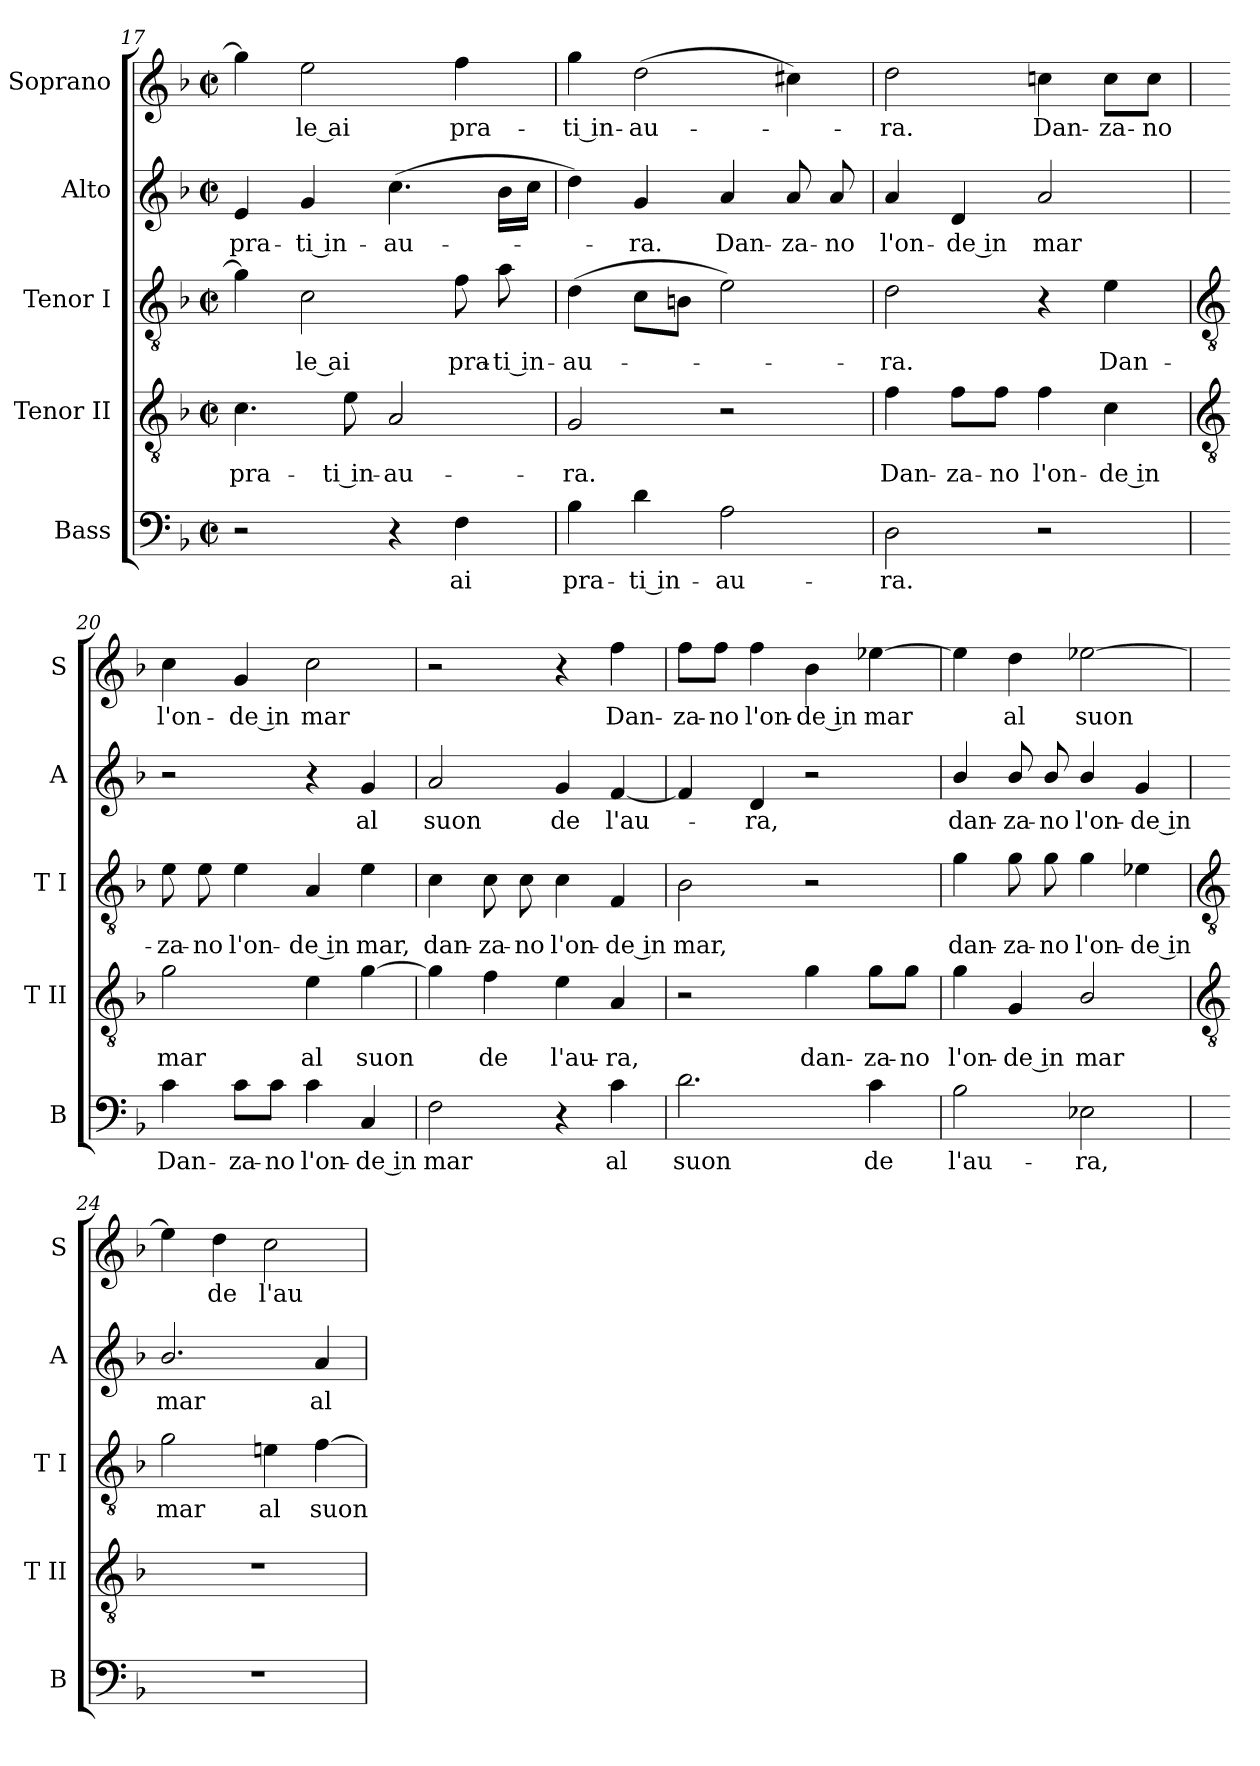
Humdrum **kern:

**kern	**text	**kern	**text	**kern	**text	**kern	**text	**kern	**text
*part5	*part5	*part4	*part4	*part3	*part3	*part2	*part2	*part1	*part1
*staff5	*staff5	*staff4	*staff4	*staff3	*staff3	*staff2	*staff2	*staff1	*staff1
*I"Bass	*	*I"Tenor II	*	*I"Tenor I	*	*I"Alto	*	*I"Soprano	*
*I'B	*	*I'T II	*	*I'T I	*	*I'A	*	*I'S	*
*clefF4	*	*clefGv2	*	*clefGv2	*	*clefG2	*	*clefG2	*
*k[b-]	*	*k[b-]	*	*k[b-]	*	*k[b-]	*	*k[b-]	*
*F:	*	*F:	*	*F:	*	*F:	*	*F:	*
*M2/2	*	*M2/2	*	*M2/2	*	*M2/2	*	*M2/2	*
*met(c|)	*	*met(c|)	*	*met(c|)	*	*met(c|)	*	*met(c|)	*
=17	=17	=17	=17	=17	=17	=17	=17	=17	=17
!	!	!	!LO:LY:b	!	!	!	!LO:LY:b	!	!
2r	.	4.c	pra-	4g]	.	4e	pra-	4gg]	.
!	!	!	!	!	!LO:LY:b	!	!LO:LY:b	!	!LO:LY:b
.	.	.	.	2c	le ai	4g	-ti in-	2ee	le ai
!	!	!	!LO:LY:b	!	!	!	!	!	!
.	.	8e	-ti in-	.	.	.	.	.	.
!	!	!	!LO:LY:b	!	!	!	!LO:LY:b	!	!
4r	.	2A	-au-	.	.	(>4.cc	-au-	.	.
!	!LO:LY:b	!	!	!	!LO:LY:b	!	!	!	!LO:LY:b
4F	ai	.	.	8f	pra-	.	.	4ff	pra-
!	!	!	!	!	!LO:LY:b	!	!	!	!
.	.	.	.	8a	-ti in-	16b-LL	.	.	.
.	.	.	.	.	.	16ccJJ	.	.	.
=18	=18	=18	=18	=18	=18	=18	=18	=18	=18
!	!LO:LY:b	!	!LO:LY:b	!	!LO:LY:b	!	!	!	!LO:LY:b
4B-	pra-	2G	-ra.	(>4d	-au-	4dd)	.	4gg	-ti in-
!	!LO:LY:b	!	!	!	!	!	!LO:LY:b	!	!LO:LY:b
4d	-ti in-	.	.	8cL	.	4g	ra.	(>2dd	-au-
.	.	.	.	8BnJ	.	.	.	.	.
!	!LO:LY:b	!	!	!	!	!	!LO:LY:b	!	!
2A	-au-	2r	.	2e)	.	4a	Dan-	.	.
!	!	!	!	!	!	!	!LO:LY:b	!	!
.	.	.	.	.	.	8a	-za-	4cc#X)	.
!	!	!	!	!	!	!	!LO:LY:b	!	!
.	.	.	.	.	.	8a	-no	.	.
=19	=19	=19	=19	=19	=19	=19	=19	=19	=19
!	!LO:LY:b	!	!LO:LY:b	!	!LO:LY:b	!	!LO:LY:b	!	!LO:LY:b
2D	-ra.	4f	Dan-	2d	ra.	4a	l'on-	2dd	ra.
!	!	!	!LO:LY:b	!	!	!	!LO:LY:b	!	!
.	.	8f\L	-za-	.	.	4d	-de in	.	.
!	!	!	!LO:LY:b	!	!	!	!	!	!
.	.	8f\J	-no	.	.	.	.	.	.
!	!	!	!LO:LY:b	!	!	!	!LO:LY:b	!	!LO:LY:b
2r	.	4f	l'on-	4r	.	2a	mar	4ccn	Dan-
!	!	!	!LO:LY:b	!	!LO:LY:b	!	!	!	!LO:LY:b
.	.	4c	-de in	4e	Dan-	.	.	8cc\L	-za-
!	!	!	!	!	!	!	!	!	!LO:LY:b
.	.	.	.	.	.	.	.	8cc\J	-no
!!LO:LB:g=z
=20	=20	=20	=20	=20	=20	=20	=20	=20	=20
*	*	*clefGv2	*	*clefGv2	*	*	*	*	*
!	!LO:LY:b	!	!LO:LY:b	!	!LO:LY:b	!	!	!	!LO:LY:b
4c	Dan-	2g	mar	8e	-za-	2r	.	4cc	l'on-
!	!	!	!	!	!LO:LY:b	!	!	!	!
.	.	.	.	8e	-no	.	.	.	.
!	!LO:LY:b	!	!	!	!LO:LY:b	!	!	!	!LO:LY:b
8c\L	-za-	.	.	4e	l'on-	.	.	4g	-de in
!	!LO:LY:b	!	!	!	!	!	!	!	!
8c\J	-no	.	.	.	.	.	.	.	.
!	!LO:LY:b	!	!LO:LY:b	!	!LO:LY:b	!	!	!	!LO:LY:b
4c	l'on-	4e	al	4A	-de in	4r	.	2cc	mar
!	!LO:LY:b	!	!LO:LY:b	!	!LO:LY:b	!	!LO:LY:b	!	!
4C	-de in	[4g	suon	4e	mar,	4g	al	.	.
=21	=21	=21	=21	=21	=21	=21	=21	=21	=21
!	!LO:LY:b	!	!	!	!LO:LY:b	!	!LO:LY:b	!	!
2F	mar	4g]	.	4c	dan-	2a	suon	2r	.
!	!	!	!LO:LY:b	!	!LO:LY:b	!	!	!	!
.	.	4f	de	8c	-za-	.	.	.	.
!	!	!	!	!	!LO:LY:b	!	!	!	!
.	.	.	.	8c	-no	.	.	.	.
!	!	!	!LO:LY:b	!	!LO:LY:b	!	!LO:LY:b	!	!
4r	.	4e	l'au-	4c	l'on-	4g	de	4r	.
!	!LO:LY:b	!	!LO:LY:b	!	!LO:LY:b	!	!LO:LY:b	!	!LO:LY:b
4c	al	4A	-ra,	4F	-de in	[4f	l'au-	4ff	Dan-
=22	=22	=22	=22	=22	=22	=22	=22	=22	=22
!	!LO:LY:b	!	!	!	!LO:LY:b	!	!	!	!LO:LY:b
2.d	suon	2r	.	2B-	mar,	4f]	.	8ff\L	-za-
!	!	!	!	!	!	!	!	!	!LO:LY:b
.	.	.	.	.	.	.	.	8ff\J	-no
!	!	!	!	!	!	!	!LO:LY:b	!	!LO:LY:b
.	.	.	.	.	.	4d	ra,	4ff	l'on-
!	!	!	!LO:LY:b	!	!	!	!	!	!LO:LY:b
.	.	4g	dan-	2r	.	2r	.	4b-	-de in
!	!LO:LY:b	!	!LO:LY:b	!	!	!	!	!	!LO:LY:b
4c	de	8g\L	-za-	.	.	.	.	[4ee-X	mar
!	!	!	!LO:LY:b	!	!	!	!	!	!
.	.	8g\J	-no	.	.	.	.	.	.
=23	=23	=23	=23	=23	=23	=23	=23	=23	=23
!	!LO:LY:b	!	!LO:LY:b	!	!LO:LY:b	!	!LO:LY:b	!	!
2B-	l'au-	4g	l'on-	4g	dan-	4b-/	dan-	4ee-]	.
!	!	!	!LO:LY:b	!	!LO:LY:b	!	!LO:LY:b	!	!LO:LY:b
.	.	4G	-de in	8g	-za-	8b-/	-za-	4dd	al
!	!	!	!	!	!LO:LY:b	!	!LO:LY:b	!	!
.	.	.	.	8g	-no	8b-/	-no	.	.
!	!LO:LY:b	!	!LO:LY:b	!	!LO:LY:b	!	!LO:LY:b	!	!LO:LY:b
2E-X	-ra,	2B-/	mar	4g	l'on-	4b-/	l'on-	[2ee-	suon
!	!	!	!	!	!LO:LY:b	!	!LO:LY:b	!	!
.	.	.	.	4e-X	-de in	4g	-de in	.	.
!!LO:LB:g=z
=24	=24	=24	=24	=24	=24	=24	=24	=24	=24
*	*	*clefGv2	*	*clefGv2	*	*	*	*	*
!	!	!	!	!	!LO:LY:b	!	!LO:LY:b	!	!
1r	.	1r	.	2g	mar	2.b-/	mar	4ee-]	.
!	!	!	!	!	!	!	!	!	!LO:LY:b
.	.	.	.	.	.	.	.	4dd	de
!	!	!	!	!	!LO:LY:b	!	!	!	!LO:LY:b
.	.	.	.	4en	al	.	.	2cc	l'au-
!	!	!	!	!	!LO:LY:b	!	!LO:LY:b	!	!
.	.	.	.	[4f	suon	4a	al	.	.
=	=	=	=	=	=	=	=	=	=
*-	*-	*-	*-	*-	*-	*-	*-	*-	*-
